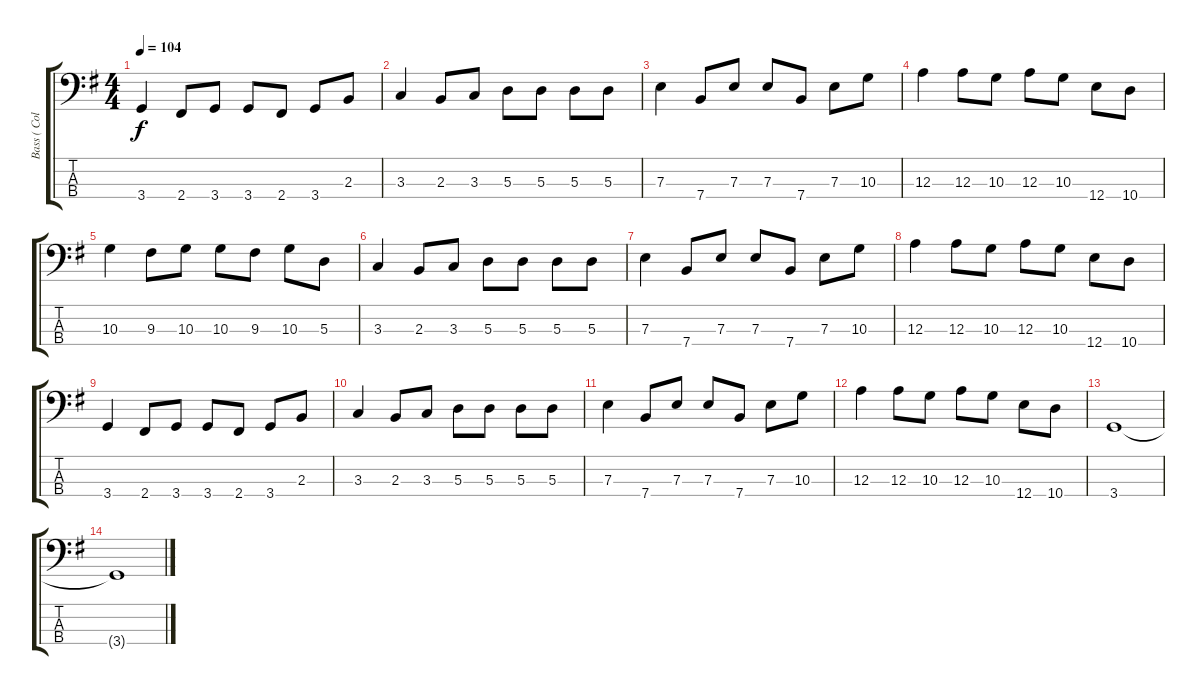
\track ("Bass ( Colin Greenwood )" "Bass ( Col") {instrument electricbassfinger}
\staff {score tabs}
\tuning (G2 D2 A1 E1) {hide}
\ts (4 4)
\tempo 104
\clef f4
\ks eminor
3.4.4{dy f} 2.4.8 3.4.8 3.4.8 2.4.8 3.4.8 2.3.8 |
3.3.4 2.3.8 3.3.8 5.3.8 5.3.8 5.3.8 5.3.8 |
7.3.4 7.4.8 7.3.8 7.3.8 7.4.8 7.3.8 10.3.8 |
12.3.4 12.3.8 10.3.8 12.3.8 10.3.8 12.4.8 10.4.8 |
10.3.4 9.3.8 10.3.8 10.3.8 9.3.8 10.3.8 5.3.8 |
3.3.4 2.3.8 3.3.8 5.3.8 5.3.8 5.3.8 5.3.8 |
7.3.4 7.4.8 7.3.8 7.3.8 7.4.8 7.3.8 10.3.8 |
12.3.4 12.3.8 10.3.8 12.3.8 10.3.8 12.4.8 10.4.8 |
3.4.4 2.4.8 3.4.8 3.4.8 2.4.8 3.4.8 2.3.8 |
3.3.4 2.3.8 3.3.8 5.3.8 5.3.8 5.3.8 5.3.8 |
7.3.4 7.4.8 7.3.8 7.3.8 7.4.8 7.3.8 10.3.8 |
12.3.4 12.3.8 10.3.8 12.3.8 10.3.8 12.4.8 10.4.8 |
3.4.1 |
3.4{t}.1
